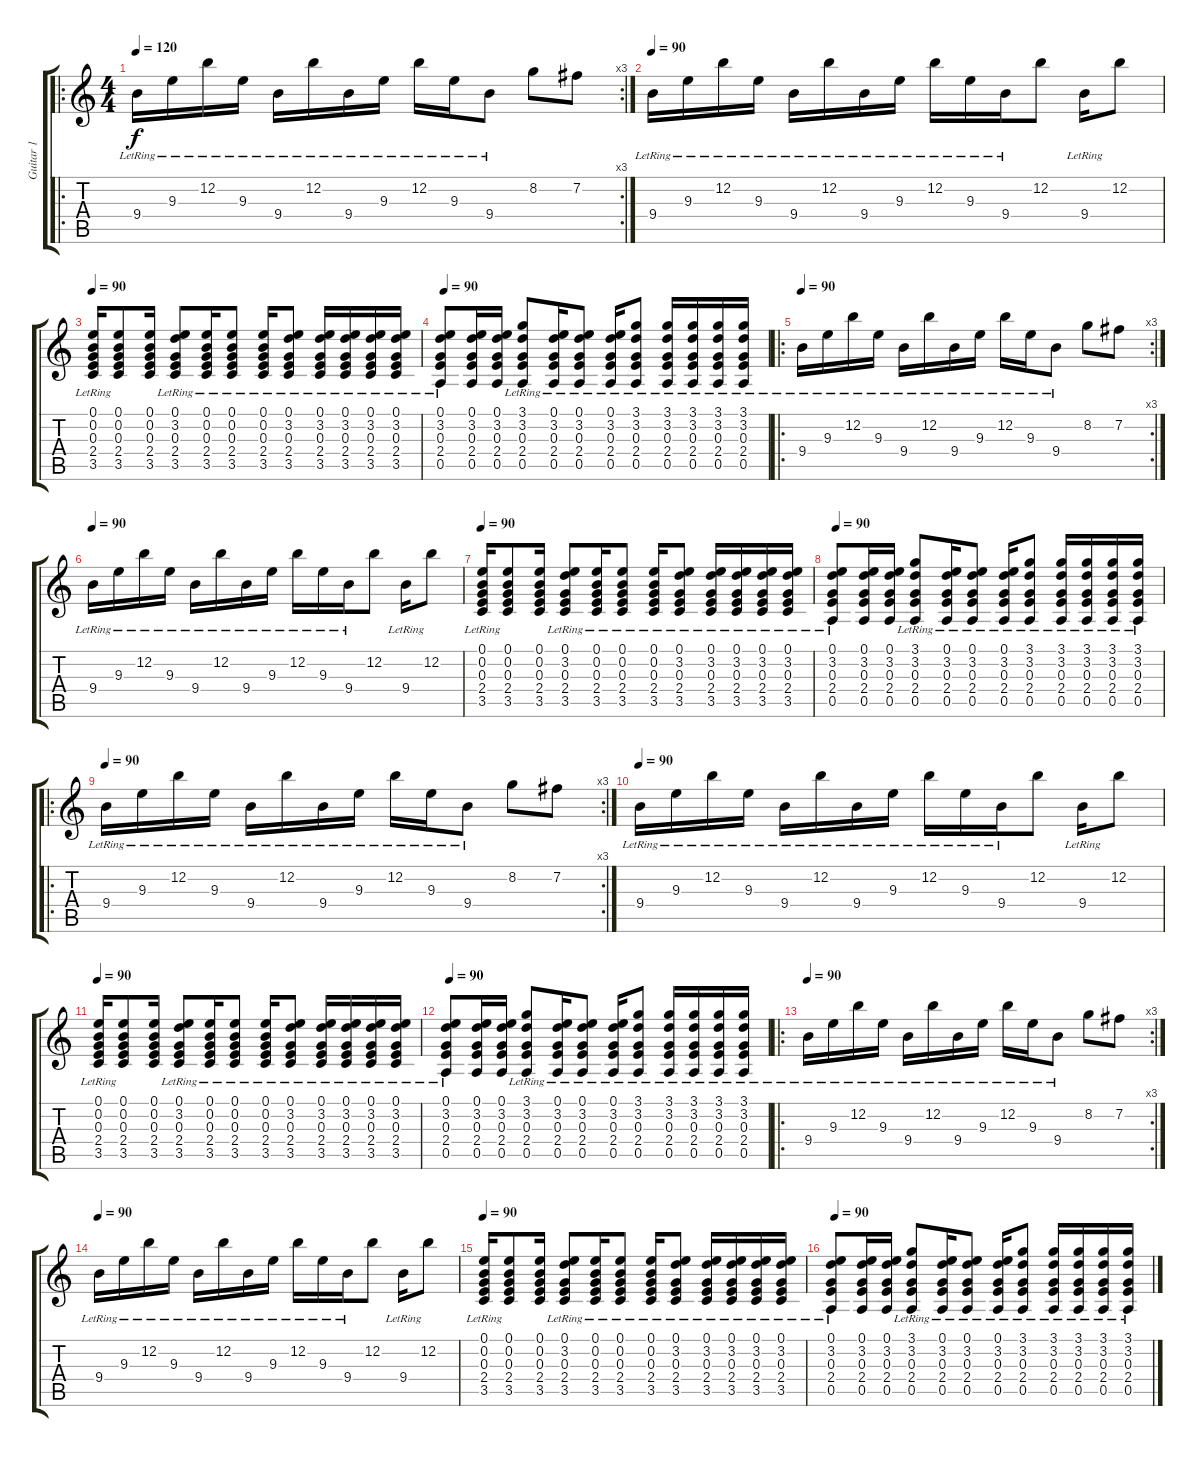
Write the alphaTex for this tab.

\track ("Guitar 1" "Guitar 1") {instrument acousticguitarsteel}
\staff {score tabs}
\tuning (E4 B3 G3 D3 A2 E2) {hide}
\ro
\rc 3
\ts (4 4)
\tempo 120
\tempo 90
\tempo 120
\clef g2
\ks c
9.4{lr}.16{dy f instrument acousticguitarsteel} 9.3{lr}.16 12.2{lr}.16 9.3{lr}.16 9.4{lr}.16 12.2{lr}.16 9.4{lr}.16 9.3{lr}.16 12.2{lr}.16 9.3{lr}.16 9.4{lr}.8 8.2.8 7.2.8 |
\tempo 90
9.4{lr}.16 9.3{lr}.16 12.2{lr}.16 9.3{lr}.16 9.4{lr}.16 12.2{lr}.16 9.4{lr}.16 9.3{lr}.16 12.2{lr}.16 9.3{lr}.16 9.4{lr}.16 12.2.8 9.4{lr}.16 12.2.8 |
\tempo 90
(0.1 0.2 0.3 2.4{lr} 3.5{lr}).16{instrument electricguitarclean} (0.1 0.2 0.3 2.4 3.5).8 (0.1 0.2 0.3 2.4 3.5).16 (0.1 3.2{lr} 0.3{lr} 2.4 3.5).8 (0.1 0.2 0.3 2.4{lr} 3.5{lr}).16 (0.1{lr} 0.2{lr} 0.3 2.4 3.5).8 (0.1 0.2 0.3 2.4{lr} 3.5{lr}).16 (0.1 3.2{lr} 0.3{lr} 2.4 3.5).8 (0.1 3.2 0.3 2.4{lr} 3.5{lr}).16 (0.1 3.2{lr} 0.3{lr} 2.4 3.5).16 (0.1 3.2 0.3 2.4{lr} 3.5{lr}).16 (0.1 3.2{lr} 0.3{lr} 2.4 3.5).16 |
\tempo 90
(0.1 3.2 0.3 2.4{lr} 0.5{lr}).8 (0.1 3.2 0.3 2.4 0.5).16 (0.1 3.2 0.3 2.4 0.5).16 (3.1 3.2{lr} 0.3{lr} 2.4 0.5).8 (0.1 3.2 0.3 2.4{lr} 0.5{lr}).16 (0.1{lr} 3.2{lr} 0.3 2.4 0.5).8 (0.1 3.2 0.3 2.4{lr} 0.5{lr}).16 (3.1 3.2{lr} 0.3{lr} 2.4 0.5).8 (3.1 3.2 0.3 2.4{lr} 0.5{lr}).16 (3.1 3.2{lr} 0.3{lr} 2.4 0.5).16 (3.1 3.2 0.3 2.4{lr} 0.5{lr}).16 (3.1 3.2{lr} 0.3{lr} 2.4 0.5).16 |
\ro
\rc 3
\tempo 90
9.4{lr}.16{instrument acousticguitarsteel} 9.3{lr}.16 12.2{lr}.16 9.3{lr}.16 9.4{lr}.16 12.2{lr}.16 9.4{lr}.16 9.3{lr}.16 12.2{lr}.16 9.3{lr}.16 9.4{lr}.8 8.2.8 7.2.8 |
\tempo 90
9.4{lr}.16 9.3{lr}.16 12.2{lr}.16 9.3{lr}.16 9.4{lr}.16 12.2{lr}.16 9.4{lr}.16 9.3{lr}.16 12.2{lr}.16 9.3{lr}.16 9.4{lr}.16 12.2.8 9.4{lr}.16 12.2.8 |
\tempo 90
(0.1 0.2 0.3 2.4{lr} 3.5{lr}).16{instrument electricguitarclean} (0.1 0.2 0.3 2.4 3.5).8 (0.1 0.2 0.3 2.4 3.5).16 (0.1 3.2{lr} 0.3{lr} 2.4 3.5).8 (0.1 0.2 0.3 2.4{lr} 3.5{lr}).16 (0.1{lr} 0.2{lr} 0.3 2.4 3.5).8 (0.1 0.2 0.3 2.4{lr} 3.5{lr}).16 (0.1 3.2{lr} 0.3{lr} 2.4 3.5).8 (0.1 3.2 0.3 2.4{lr} 3.5{lr}).16 (0.1 3.2{lr} 0.3{lr} 2.4 3.5).16 (0.1 3.2 0.3 2.4{lr} 3.5{lr}).16 (0.1 3.2{lr} 0.3{lr} 2.4 3.5).16 |
\tempo 90
(0.1 3.2 0.3 2.4{lr} 0.5{lr}).8 (0.1 3.2 0.3 2.4 0.5).16 (0.1 3.2 0.3 2.4 0.5).16 (3.1 3.2{lr} 0.3{lr} 2.4 0.5).8 (0.1 3.2 0.3 2.4{lr} 0.5{lr}).16 (0.1{lr} 3.2{lr} 0.3 2.4 0.5).8 (0.1 3.2 0.3 2.4{lr} 0.5{lr}).16 (3.1 3.2{lr} 0.3{lr} 2.4 0.5).8 (3.1 3.2 0.3 2.4{lr} 0.5{lr}).16 (3.1 3.2{lr} 0.3{lr} 2.4 0.5).16 (3.1 3.2 0.3 2.4{lr} 0.5{lr}).16 (3.1 3.2{lr} 0.3{lr} 2.4 0.5).16 |
\ro
\rc 3
\tempo 90
9.4{lr}.16{instrument acousticguitarsteel} 9.3{lr}.16 12.2{lr}.16 9.3{lr}.16 9.4{lr}.16 12.2{lr}.16 9.4{lr}.16 9.3{lr}.16 12.2{lr}.16 9.3{lr}.16 9.4{lr}.8 8.2.8 7.2.8 |
\tempo 90
9.4{lr}.16 9.3{lr}.16 12.2{lr}.16 9.3{lr}.16 9.4{lr}.16 12.2{lr}.16 9.4{lr}.16 9.3{lr}.16 12.2{lr}.16 9.3{lr}.16 9.4{lr}.16 12.2.8 9.4{lr}.16 12.2.8 |
\tempo 90
(0.1 0.2 0.3 2.4{lr} 3.5{lr}).16{instrument electricguitarclean} (0.1 0.2 0.3 2.4 3.5).8 (0.1 0.2 0.3 2.4 3.5).16 (0.1 3.2{lr} 0.3{lr} 2.4 3.5).8 (0.1 0.2 0.3 2.4{lr} 3.5{lr}).16 (0.1{lr} 0.2{lr} 0.3 2.4 3.5).8 (0.1 0.2 0.3 2.4{lr} 3.5{lr}).16 (0.1 3.2{lr} 0.3{lr} 2.4 3.5).8 (0.1 3.2 0.3 2.4{lr} 3.5{lr}).16 (0.1 3.2{lr} 0.3{lr} 2.4 3.5).16 (0.1 3.2 0.3 2.4{lr} 3.5{lr}).16 (0.1 3.2{lr} 0.3{lr} 2.4 3.5).16 |
\tempo 90
(0.1 3.2 0.3 2.4{lr} 0.5{lr}).8 (0.1 3.2 0.3 2.4 0.5).16 (0.1 3.2 0.3 2.4 0.5).16 (3.1 3.2{lr} 0.3{lr} 2.4 0.5).8 (0.1 3.2 0.3 2.4{lr} 0.5{lr}).16 (0.1{lr} 3.2{lr} 0.3 2.4 0.5).8 (0.1 3.2 0.3 2.4{lr} 0.5{lr}).16 (3.1 3.2{lr} 0.3{lr} 2.4 0.5).8 (3.1 3.2 0.3 2.4{lr} 0.5{lr}).16 (3.1 3.2{lr} 0.3{lr} 2.4 0.5).16 (3.1 3.2 0.3 2.4{lr} 0.5{lr}).16 (3.1 3.2{lr} 0.3{lr} 2.4 0.5).16 |
\ro
\rc 3
\tempo 90
9.4{lr}.16{instrument acousticguitarsteel} 9.3{lr}.16 12.2{lr}.16 9.3{lr}.16 9.4{lr}.16 12.2{lr}.16 9.4{lr}.16 9.3{lr}.16 12.2{lr}.16 9.3{lr}.16 9.4{lr}.8 8.2.8 7.2.8 |
\tempo 90
9.4{lr}.16 9.3{lr}.16 12.2{lr}.16 9.3{lr}.16 9.4{lr}.16 12.2{lr}.16 9.4{lr}.16 9.3{lr}.16 12.2{lr}.16 9.3{lr}.16 9.4{lr}.16 12.2.8 9.4{lr}.16 12.2.8 |
\tempo 90
(0.1 0.2 0.3 2.4{lr} 3.5{lr}).16{instrument electricguitarclean} (0.1 0.2 0.3 2.4 3.5).8 (0.1 0.2 0.3 2.4 3.5).16 (0.1 3.2{lr} 0.3{lr} 2.4 3.5).8 (0.1 0.2 0.3 2.4{lr} 3.5{lr}).16 (0.1{lr} 0.2{lr} 0.3 2.4 3.5).8 (0.1 0.2 0.3 2.4{lr} 3.5{lr}).16 (0.1 3.2{lr} 0.3{lr} 2.4 3.5).8 (0.1 3.2 0.3 2.4{lr} 3.5{lr}).16 (0.1 3.2{lr} 0.3{lr} 2.4 3.5).16 (0.1 3.2 0.3 2.4{lr} 3.5{lr}).16 (0.1 3.2{lr} 0.3{lr} 2.4 3.5).16 |
\tempo 90
(0.1 3.2 0.3 2.4{lr} 0.5{lr}).8 (0.1 3.2 0.3 2.4 0.5).16 (0.1 3.2 0.3 2.4 0.5).16 (3.1 3.2{lr} 0.3{lr} 2.4 0.5).8 (0.1 3.2 0.3 2.4{lr} 0.5{lr}).16 (0.1{lr} 3.2{lr} 0.3 2.4 0.5).8 (0.1 3.2 0.3 2.4{lr} 0.5{lr}).16 (3.1 3.2{lr} 0.3{lr} 2.4 0.5).8 (3.1 3.2 0.3 2.4{lr} 0.5{lr}).16 (3.1 3.2{lr} 0.3{lr} 2.4 0.5).16 (3.1 3.2 0.3 2.4{lr} 0.5{lr}).16 (3.1 3.2{lr} 0.3{lr} 2.4 0.5).16
